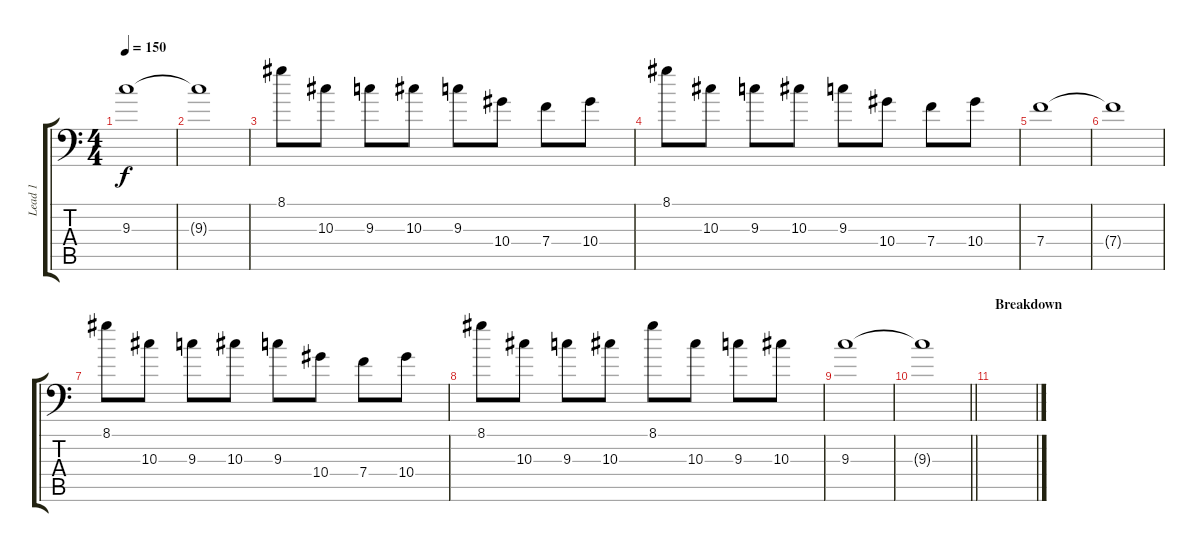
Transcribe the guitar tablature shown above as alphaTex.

\track ("Lead 1" "Lead 1") {instrument distortionguitar}
\staff {score tabs}
\tuning (C4 G3 Eb3 Bb2 F2 Bb1) {hide}
\ts (4 4)
\tempo 150
\clef f4
\ks c
9.3.1{dy f} |
9.3{t}.1 |
8.1.8 10.3.8 9.3.8 10.3.8 9.3.8 10.4.8 7.4.8 10.4.8 |
8.1.8 10.3.8 9.3.8 10.3.8 9.3.8 10.4.8 7.4.8 10.4.8 |
7.4.1 |
7.4{t}.1 |
8.1.8 10.3.8 9.3.8 10.3.8 9.3.8 10.4.8 7.4.8 10.4.8 |
8.1.8 10.3.8 9.3.8 10.3.8 8.1.8 10.3.8 9.3.8 10.3.8 |
9.3.1 |
\barLineRight lightlight
9.3{t}.1 |
\section ("" "Breakdown")
